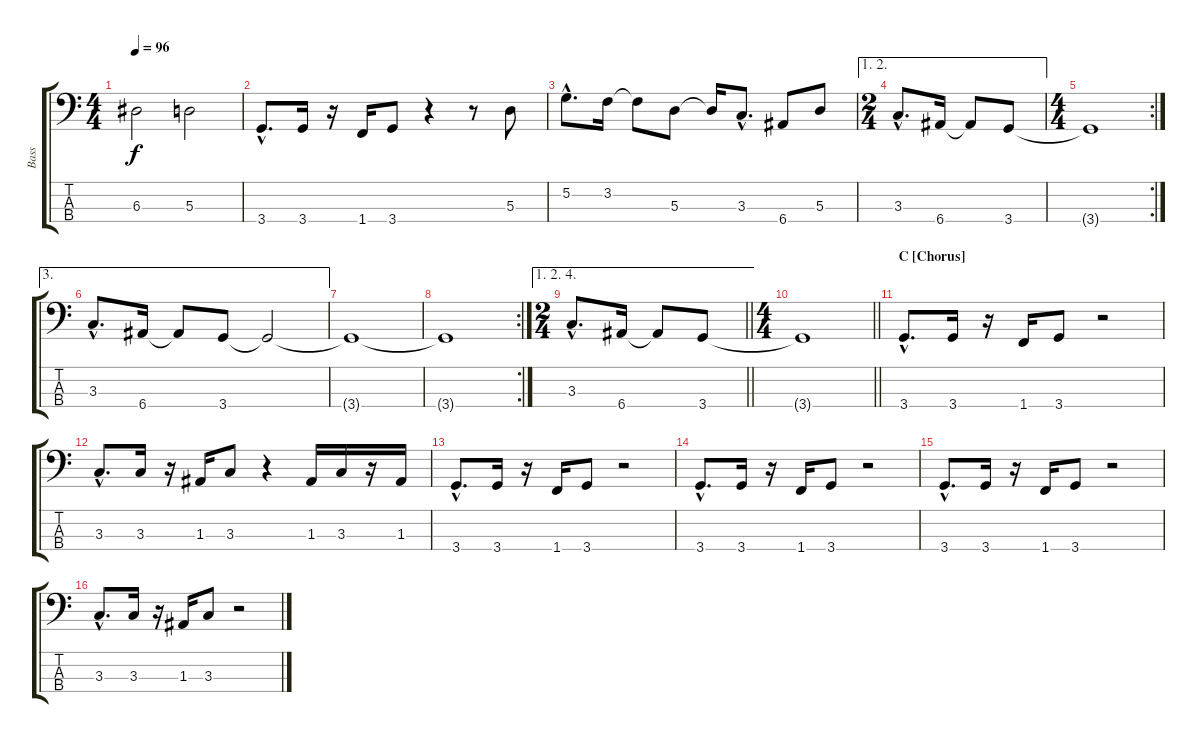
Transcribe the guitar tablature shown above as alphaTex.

\track ("Bass" "Bass") {instrument electricbasspick}
\staff {score tabs}
\tuning (G2 D2 A1 E1) {hide}
\ts (4 4)
\tempo 96
\clef f4
\ks c
6.3.2{dy f} 5.3.2 |
3.4{hac}.8{d} 3.4.16 r.16 1.4.16 3.4.8 r.4 r.8 5.3.8 |
5.2{hac}.8{d} 3.2.16 3.2{t}.8 5.3.8 5.3{t}.16 3.3{hac}.8{d} 6.4.8 5.3.8 |
\ae (1 2)
\ts (2 4)
3.3{hac}.8{d} 6.4.16 6.4{t}.8 3.4.8 |
\rc 2
\ts (4 4)
3.4{t}.1 |
\ae 3
3.3{hac}.8{d} 6.4.16 6.4{t}.8 3.4.8 3.4{t}.2 |
3.4{t}.1 |
\rc 2
3.4{t}.1 |
\ae (1 2 4)
\ts (2 4)
\barLineRight lightlight
3.3{hac}.8{d} 6.4.16 6.4{t}.8 3.4.8 |
\ts (4 4)
\barLineRight lightlight
3.4{t}.1 |
\section ("" "C [Chorus]")
3.4{hac}.8{d} 3.4.16 r.16 1.4.16 3.4.8 r.2 |
3.3{hac}.8{d} 3.3.16 r.16 1.3.16 3.3.8 r.4 1.3.16 3.3.16 r.16 1.3.16 |
3.4{hac}.8{d} 3.4.16 r.16 1.4.16 3.4.8 r.2 |
3.4{hac}.8{d} 3.4.16 r.16 1.4.16 3.4.8 r.2 |
3.4{hac}.8{d} 3.4.16 r.16 1.4.16 3.4.8 r.2 |
3.3{hac}.8{d} 3.3.16 r.16 1.3.16 3.3.8 r.2
